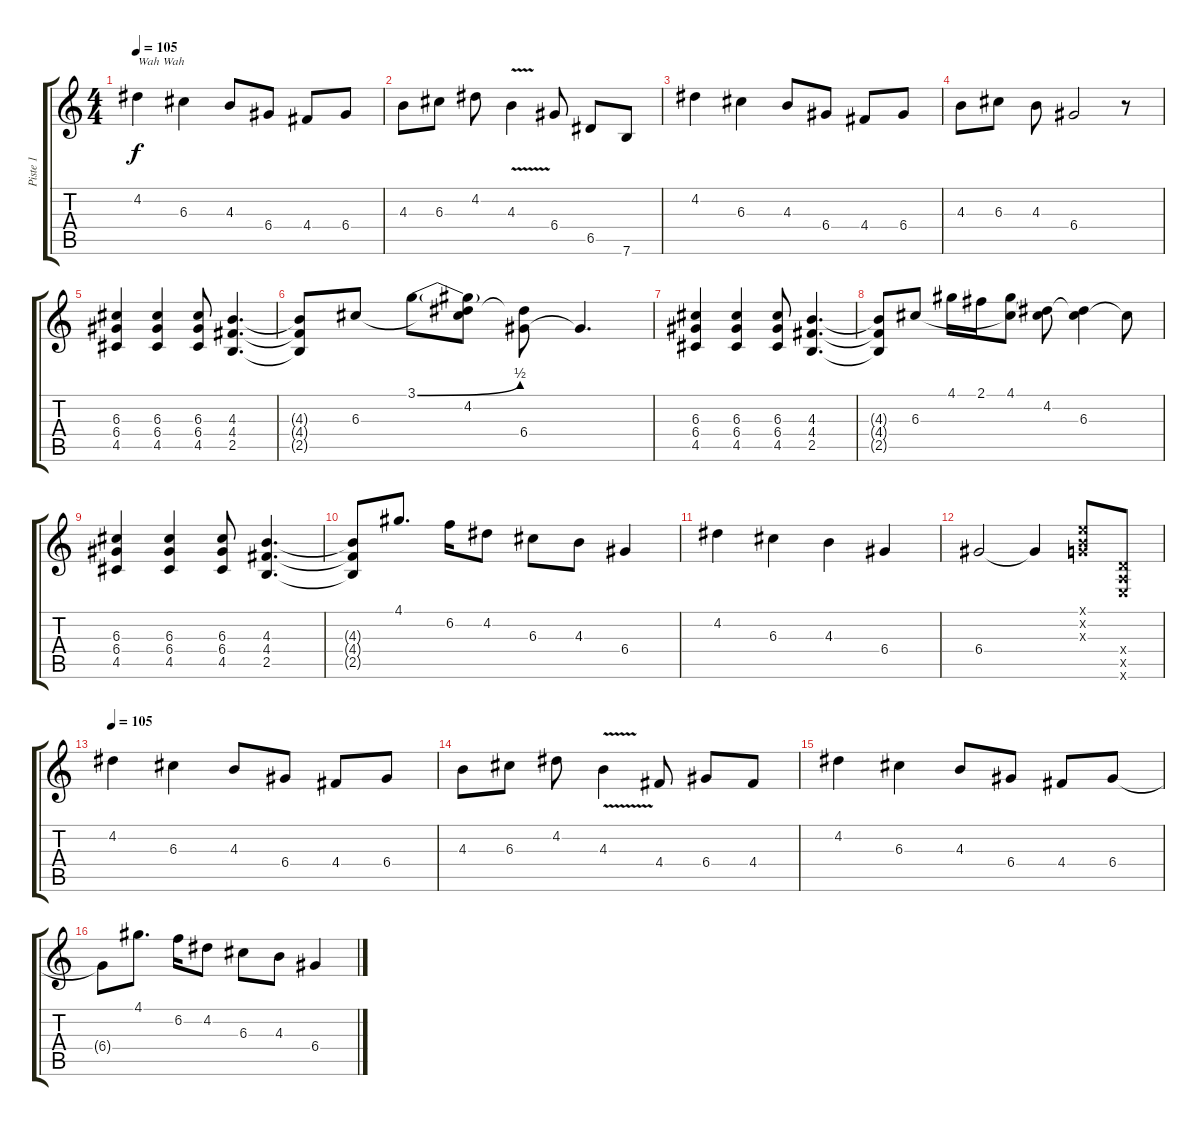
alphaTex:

\track ("Piste 1" "Piste 1") {instrument overdrivenguitar}
\staff {score tabs}
\tuning (E4 B3 G3 D3 A2 E2) {hide}
\ts (4 4)
\tempo 105
\clef g2
\ks c
4.2.4{txt "Wah Wah " dy f} 6.3.4 4.3.8 6.4.8 4.4.8 6.4.8 |
4.3.8 6.3.8 4.2.8 4.3{v}.4 6.4.8 6.5.8 7.6.8 |
4.2.4 6.3.4 4.3.8 6.4.8 4.4.8 6.4.8 |
4.3.8 6.3.8 4.3.8 6.4.2 r.8 |
(6.3 6.4 4.5).4 (6.3 6.4 4.5).4 (6.3 6.4 4.5).8 (4.3 4.4 2.5).4{d} |
(4.3{t} 4.4{t} 2.5{t}).8 6.3.8 3.1{be (bend 0 0 60 2)}.8 (3.1{t} 4.2 6.3{t}).8 (4.2{t} 6.4).8 6.4{t}.4{d} |
(6.3 6.4 4.5).4 (6.3 6.4 4.5).4 (6.3 6.4 4.5).8 (4.3 4.4 2.5).4{d} |
(4.3{t} 4.4{t} 2.5{t}).8 6.3.8 4.1.16 2.1.16 (4.1 6.3{t}).8 (4.2 6.3{t}).8 (4.2{t} 6.3).4 6.3{t}.8 |
(6.3 6.4 4.5).4 (6.3 6.4 4.5).4 (6.3 6.4 4.5).8 (4.3 4.4 2.5).4{d} |
(4.3{t} 4.4{t} 2.5{t}).8 4.1.8{d} 6.2.16 4.2.8 6.3.8 4.3.8 6.4.4 |
4.2.4 6.3.4 4.3.4 6.4.4 |
6.4.2 6.4{t}.4 (0.1{x} 0.2{x} 0.3{x}).8 (0.4{x} 0.5{x} 0.6{x}).8 |
\tempo 105
4.2.4 6.3.4 4.3.8 6.4.8 4.4.8 6.4.8 |
4.3.8 6.3.8 4.2.8 4.3{v}.4 4.4.8 6.4.8 4.4.8 |
4.2.4 6.3.4 4.3.8 6.4.8 4.4.8 6.4.8 |
6.4{t}.8 4.1.8{d} 6.2.16 4.2.8 6.3.8 4.3.8 6.4.4
